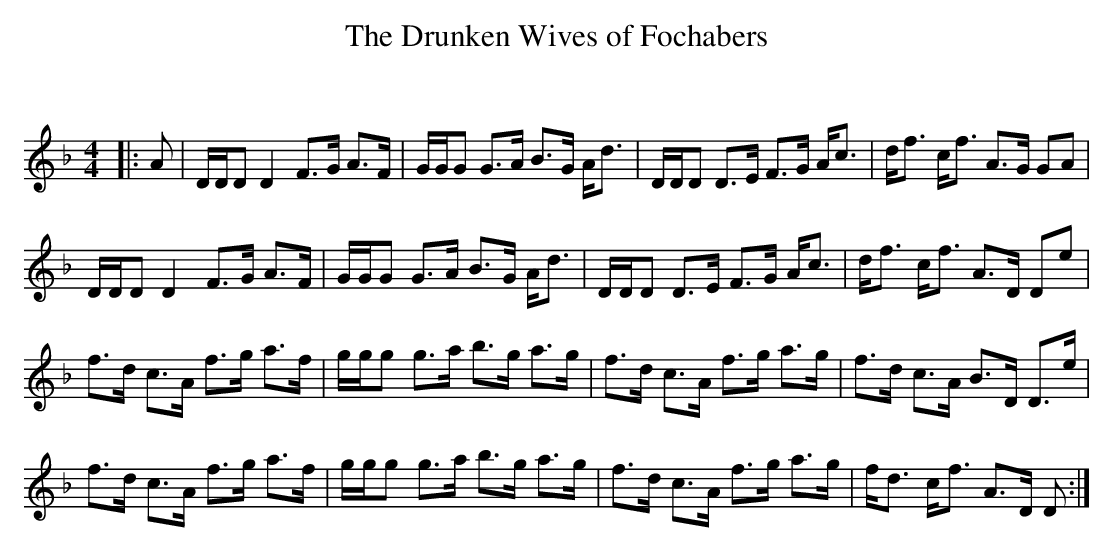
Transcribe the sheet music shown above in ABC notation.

X:1
T: The Drunken Wives of Fochabers
C:
Q: 128
K:Dm
M:4/4
L:1/16
|:A2|DDD2 D4 F3G A3F|GGG2 G3A B3G Ad3|DDD2 D3E F3G Ac3|df3 cf3 A3G G2A2|
DDD2 D4 F3G A3F|GGG2 G3A B3G Ad3|DDD2 D3E F3G Ac3|df3 cf3 A3D D2e2|
f3d c3A f3g a3f|ggg2 g3a b3g a3g|f3d c3A f3g a3g|f3d c3A B3D D3e|
f3d c3A f3g a3f|ggg2 g3a b3g a3g|f3d c3A f3g a3g|fd3 cf3 A3D D2:|
